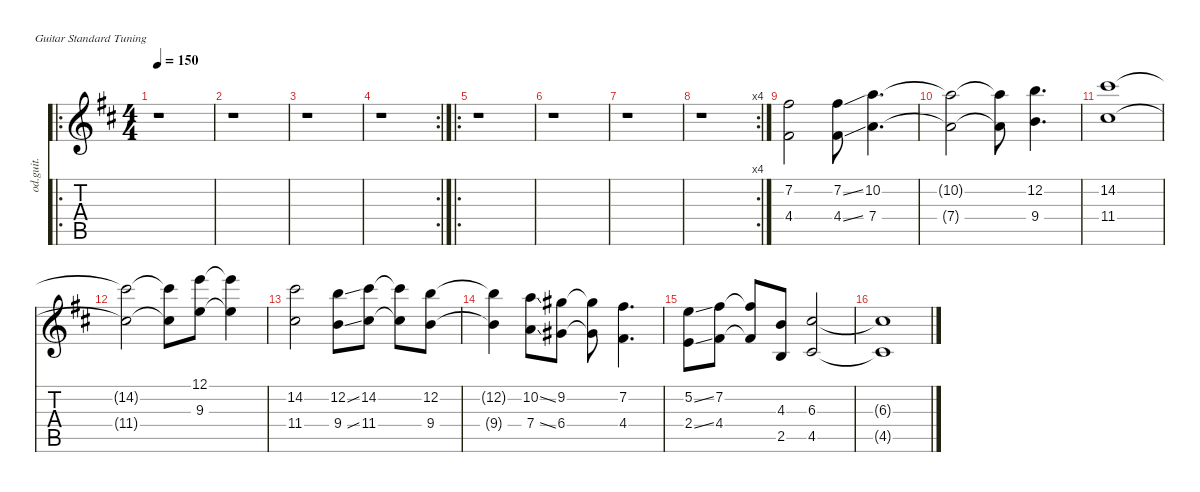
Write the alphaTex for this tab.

\defaultSystemsLayout 4
\hideDynamics
\bracketExtendMode nobrackets
\otherSystemsTrackNameOrientation horizontal
\track ("mike-- solo" "od.guit.") {defaultSystemsLayout 8 instrument overdrivenguitar}
\staff {score tabs}
\tuning (E4 B3 G3 D3 A2 E2)
\ro
\ts (4 4)
\tempo 150
\clef g2
\ks bminor
r.1{dy f instrument overdrivenguitar beam Down} |
r.1{beam Down} |
r.1{beam Down} |
\rc 2
r.1{beam Down} |
\ro
r.1{beam Down} |
r.1{beam Down} |
r.1{beam Down} |
\rc 4
r.1{beam Down} |
(7.2{acc #} 4.4{acc #}).2{beam Down} (7.2{ss acc #} 4.4{ss acc #}).8{beam Down} (10.2{acc forcenatural} 7.4{acc forcenatural}).4{d beam Down} |
(10.2{t acc forcenatural} 7.4{t acc forcenatural}).2{beam Down} (10.2{t acc forcenatural} 7.4{t acc forcenatural}).8{beam Down} (12.2{acc forcenatural} 9.4{acc forcenatural}).4{d beam Down} |
(14.2{acc #} 11.4{acc #}).1{beam Down} |
(14.2{t acc #} 11.4{t acc #}).2{beam Down} (14.2{t acc #} 11.4{t acc #}).8{beam Down} (12.1{acc forcenatural} 9.3{acc forcenatural}).8{beam Down} (12.1{t acc forcenatural} 9.3{t acc forcenatural}).4{beam Down} |
(14.2{acc #} 11.4{acc #}).2{beam Down} (12.2{ss acc forcenatural} 9.4{ss acc forcenatural}).8{beam Down} (14.2{acc #} 11.4{acc #}).8{beam Down} (14.2{t acc #} 11.4{t acc #}).8{beam Down} (12.2{acc forcenatural} 9.4{acc forcenatural}).8{beam Down} |
(12.2{t acc forcenatural} 9.4{t acc forcenatural}).4{beam Down} (10.2{ss acc forcenatural} 7.4{ss acc forcenatural}).8{beam Down} (9.2{acc #} 6.4{acc #}).8{beam Down} (9.2{t acc #} 6.4{t acc #}).8{beam Down} (7.2{acc #} 4.4{acc #}).4{d beam Down} |
(5.2{ss acc forcenatural} 2.4{ss acc forcenatural}).8{beam Down} (7.2{acc #} 4.4{acc #}).8{beam Down} (7.2{t acc #} 4.4{t acc #}).8{beam Up} (4.3{acc forcenatural} 2.5{acc forcenatural}).8{beam Up} (6.3{acc #} 4.5{acc #}).2{beam Up} |
(6.3{t acc #} 4.5{t acc #}).1{beam Up}
